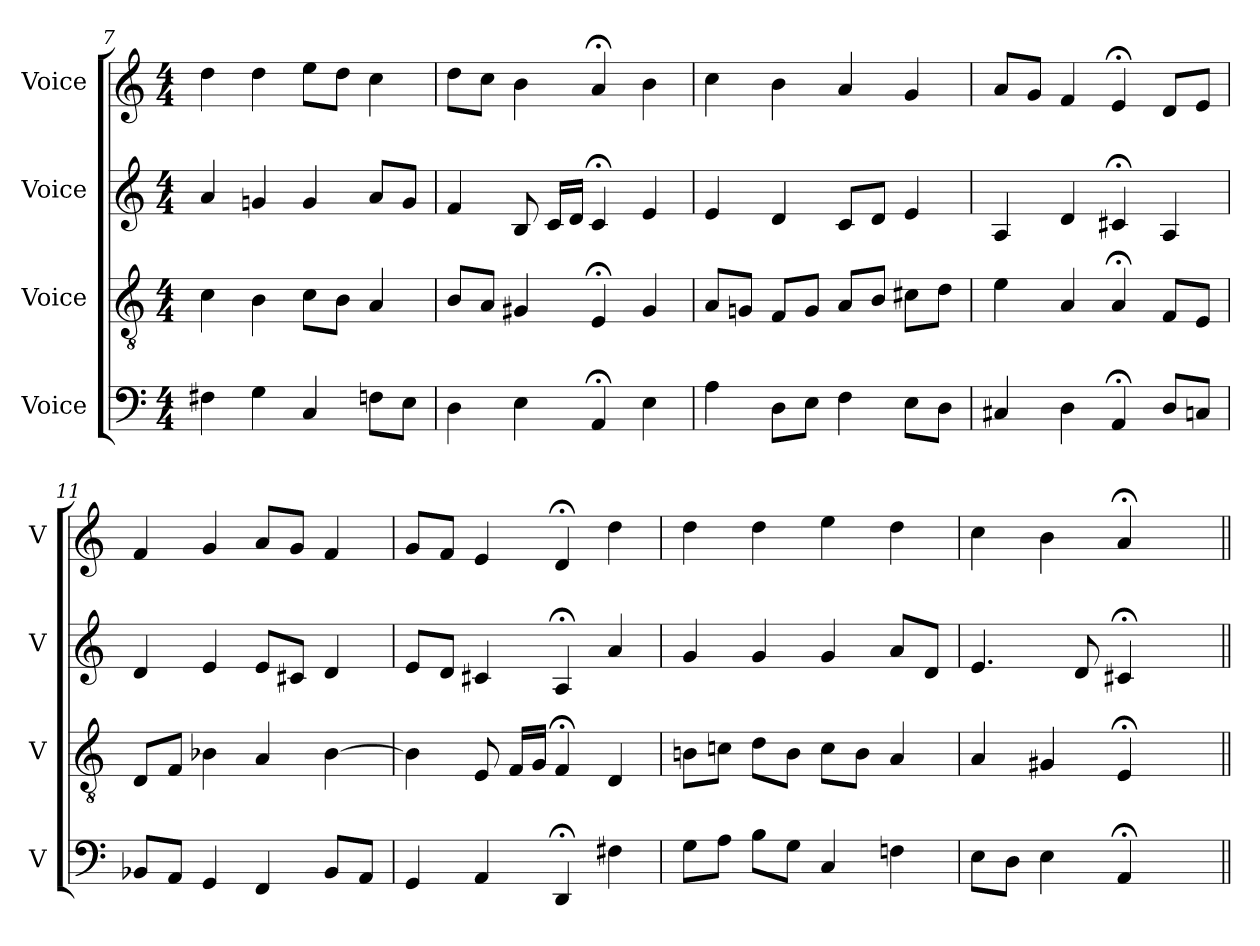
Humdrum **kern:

**kern	**kern	**kern	**kern
*part4	*part3	*part2	*part1
*staff4	*staff3	*staff2	*staff1
*I"Voice	*I"Voice	*I"Voice	*I"Voice
*I'V	*I'V	*I'V	*I'V
*clefF4	*clefGv2	*clefG2	*clefG2
*k[]	*k[]	*k[]	*k[]
*M4/4	*M4/4	*M4/4	*M4/4
=7	=7	=7	=7
4F#X\	4c\	4a/	4dd\
4G\	4B\	4gn/	4dd\
4C/	8c\L	4g/	8ee\L
.	8B\J	.	8dd\J
8Fn\L	4A/	8a/L	4cc\
8E\J	.	8g/J	.
=8	=8	=8	=8
4D\	8B/L	4f/	8dd\L
.	8A/J	.	8cc\J
4E\	4G#X/	8B/	4b\
.	.	16c/LL	.
.	.	16d/JJ	.
4AA;/	4E;/	4c;/	4a;/
4E\	4G#/	4e/	4b\
!!LO:LB:g=z
=9	=9	=9	=9
4A\	8A/L	4e/	4cc\
.	8Gn/J	.	.
8D\L	8F/L	4d/	4b\
8E\J	8G/J	.	.
4F\	8A/L	8c/L	4a/
.	8B/J	8d/J	.
8E\L	8c#X\L	4e/	4g/
8D\J	8d\J	.	.
=10	=10	=10	=10
4C#X/	4e\	4A/	8a/L
.	.	.	8g/J
4D\	4A/	4d/	4f/
4AA;/	4A;/	4c#X;/	4e;/
8D/L	8F/L	4A/	8d/L
8Cn/J	8E/J	.	8e/J
=11	=11	=11	=11
8BB-X/L	8D/L	4d/	4f/
8AA/J	8F/J	.	.
4GG/	4B-X\	4e/	4g/
4FF/	4A/	8e/L	8a/L
.	.	8c#X/J	8g/J
8BB-/L	[4B-\	4d/	4f/
8AA/J	.	.	.
=12	=12	=12	=12
4GG/	4B-\]	8e/L	8g/L
.	.	8d/J	8f/J
4AA/	8E/	4c#X/	4e/
.	16F/LL	.	.
.	16G/JJ	.	.
4DD;/	4F;/	4A;/	4d;/
4F#X\	4D/	4a/	4dd\
!!LO:PB:g=z
=13	=13	=13	=13
8G\L	8Bn\L	4g/	4dd\
8A\J	8cn\J	.	.
8B\L	8d\L	4g/	4dd\
8G\J	8B\J	.	.
4C/	8c\L	4g/	4ee\
.	8B\J	.	.
4Fn\	4A/	8a/L	4dd\
.	.	8d/J	.
=14	=14	=14	=14
8E\L	4A/	4.e/	4cc\
8D\J	.	.	.
4E\	4G#X/	.	4b\
.	.	8d/	.
4AA;/	4E;/	4c#X;/	4a;/
4ryy	4ryy	4ryy	4ryy
=||	=||	=||	=||
*-	*-	*-	*-
